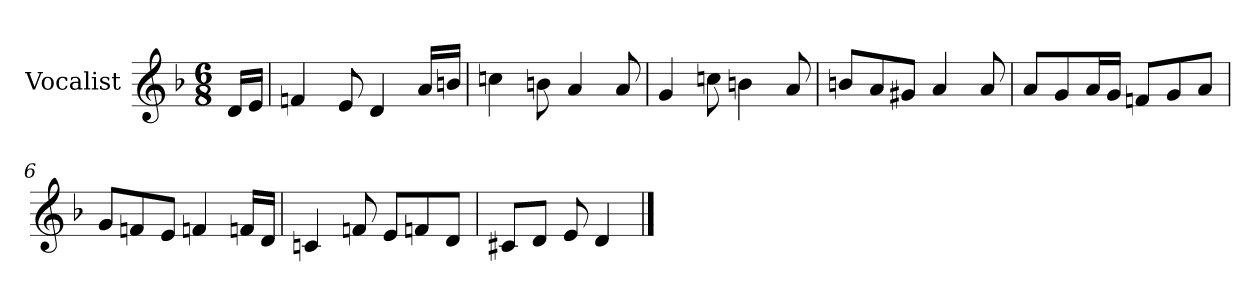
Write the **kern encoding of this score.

**kern
*part1
*staff1
*I"Vocalist
*k[b-]
*d:
*M6/8
=
16dLL
16eJJ
=1
4fn
8e
4d
16aLL
16bnJJ
=2
4ccn
8bn
4a
8a
=3
4g
8ccn
4bn
8a
=4
8bnL
8a
8g#XJ
4a
8a
=5
8aL
8g
16aL
16gJJ
8fnL
8g
8aJ
=6
8gL
8fn
8eJ
4fn
16fnLL
16dJJ
=7
4cn
8fn
8eL
8fn
8dJ
=8
8c#XL
8dJ
8e
4d
==
*-
